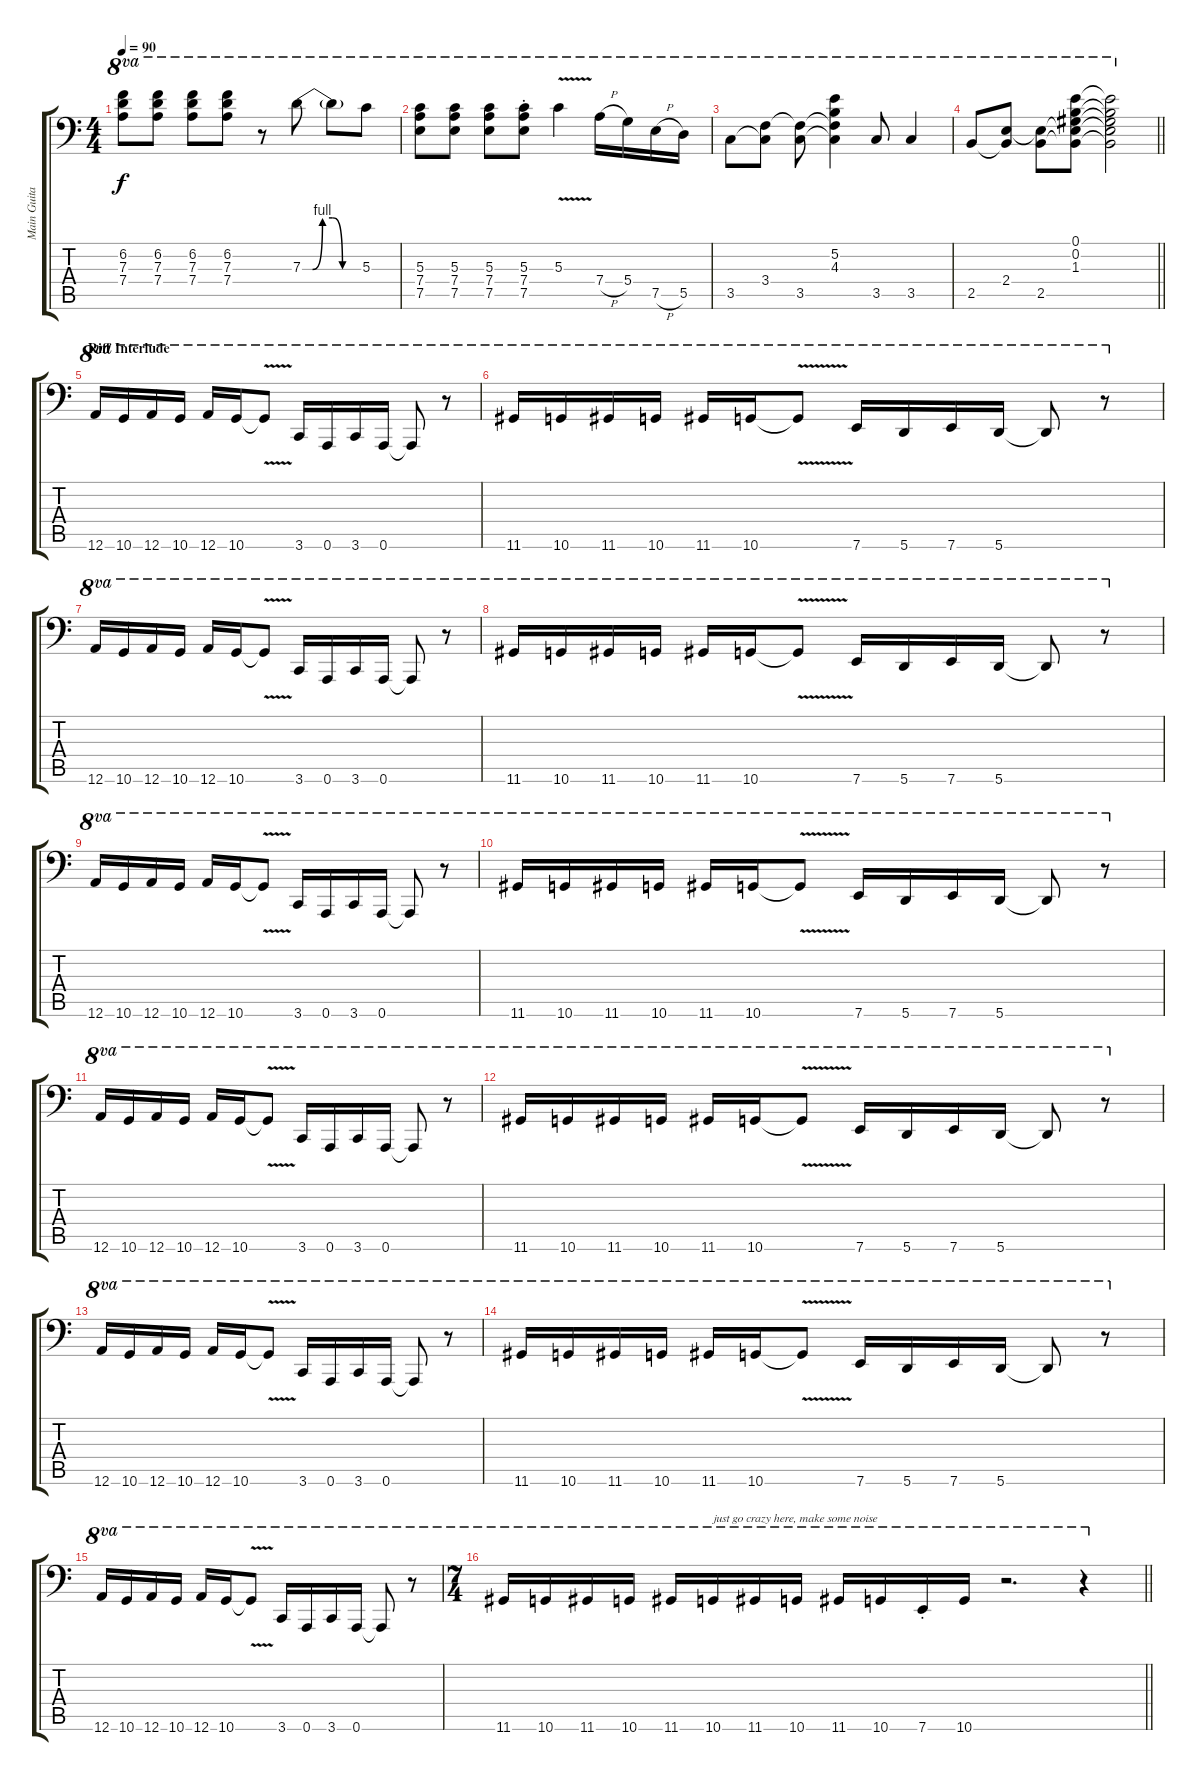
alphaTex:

\track ("Main Guitar - Josh Homme" "Main Guita") {instrument overdrivenguitar}
\staff {score tabs}
\tuning (E4 B3 G3 D3 A2 A1) {hide}
\ts (4 4)
\tempo 90
\clef f4
\ks c
(6.2 7.3 7.4).8{ot 8va dy f} (6.2 7.3 7.4).8{ot 8va} (6.2 7.3 7.4).8{ot 8va} (6.2 7.3 7.4).8{ot 8va} r.8{ot 8va} 7.3{be (custom 0 0 10 0 20 4 30 4 40 0 60 0)}.8{ot 8va} 7.3{t}.8{ot 8va} 5.3.8{ot 8va} |
(5.3 7.4 7.5).8{ot 8va} (5.3 7.4 7.5).8{ot 8va} (5.3 7.4 7.5).8{ot 8va} (5.3 7.4{st} 7.5{st}).8{ot 8va} 5.3{v}.4{ot 8va} 7.4{h}.16{ot 8va} 5.4.16{ot 8va} 7.5{h}.16{ot 8va} 5.5.16{ot 8va} |
3.5.8{ot 8va} (3.4 3.5{t}).8{ot 8va} (3.4{t} 3.5).8{ot 8va} (5.2 4.3 3.4{t} 3.5{t}).4{ot 8va} 3.5.8{ot 8va} 3.5.4{ot 8va} |
\barLineRight lightlight
2.5.8{ot 8va} (2.4 2.5{t}).8{ot 8va} (2.4{t} 2.5).8{ot 8va} (0.1 0.2 1.3 2.4{t} 2.5{t}).8{ot 8va} (0.1{t} 0.2{t} 1.3{t} 2.4{t} 2.5{t}).2{ot 8va} |
\section ("" "Riff Interlude")
12.6.16{ot 8va} 10.6.16{ot 8va} 12.6.16{ot 8va} 10.6.16{ot 8va} 12.6.16{ot 8va} 10.6.16{ot 8va} 10.6{v t}.8{ot 8va} 3.6.16{ot 8va} 0.6.16{ot 8va} 3.6.16{ot 8va} 0.6.16{ot 8va} 0.6{t}.8{ot 8va} r.8{ot 8va} |
11.6.16{ot 8va} 10.6.16{ot 8va} 11.6.16{ot 8va} 10.6.16{ot 8va} 11.6.16{ot 8va} 10.6.16{ot 8va} 10.6{v t}.8{ot 8va} 7.6.16{ot 8va} 5.6.16{ot 8va} 7.6.16{ot 8va} 5.6.16{ot 8va} 5.6{t}.8{ot 8va} r.8{ot 8va} |
12.6.16{ot 8va} 10.6.16{ot 8va} 12.6.16{ot 8va} 10.6.16{ot 8va} 12.6.16{ot 8va} 10.6.16{ot 8va} 10.6{v t}.8{ot 8va} 3.6.16{ot 8va} 0.6.16{ot 8va} 3.6.16{ot 8va} 0.6.16{ot 8va} 0.6{t}.8{ot 8va} r.8{ot 8va} |
11.6.16{ot 8va} 10.6.16{ot 8va} 11.6.16{ot 8va} 10.6.16{ot 8va} 11.6.16{ot 8va} 10.6.16{ot 8va} 10.6{v t}.8{ot 8va} 7.6.16{ot 8va} 5.6.16{ot 8va} 7.6.16{ot 8va} 5.6.16{ot 8va} 5.6{t}.8{ot 8va} r.8{ot 8va} |
12.6.16{ot 8va} 10.6.16{ot 8va} 12.6.16{ot 8va} 10.6.16{ot 8va} 12.6.16{ot 8va} 10.6.16{ot 8va} 10.6{v t}.8{ot 8va} 3.6.16{ot 8va} 0.6.16{ot 8va} 3.6.16{ot 8va} 0.6.16{ot 8va} 0.6{t}.8{ot 8va} r.8{ot 8va} |
11.6.16{ot 8va} 10.6.16{ot 8va} 11.6.16{ot 8va} 10.6.16{ot 8va} 11.6.16{ot 8va} 10.6.16{ot 8va} 10.6{v t}.8{ot 8va} 7.6.16{ot 8va} 5.6.16{ot 8va} 7.6.16{ot 8va} 5.6.16{ot 8va} 5.6{t}.8{ot 8va} r.8{ot 8va} |
12.6.16{ot 8va} 10.6.16{ot 8va} 12.6.16{ot 8va} 10.6.16{ot 8va} 12.6.16{ot 8va} 10.6.16{ot 8va} 10.6{v t}.8{ot 8va} 3.6.16{ot 8va} 0.6.16{ot 8va} 3.6.16{ot 8va} 0.6.16{ot 8va} 0.6{t}.8{ot 8va} r.8{ot 8va} |
11.6.16{ot 8va} 10.6.16{ot 8va} 11.6.16{ot 8va} 10.6.16{ot 8va} 11.6.16{ot 8va} 10.6.16{ot 8va} 10.6{v t}.8{ot 8va} 7.6.16{ot 8va} 5.6.16{ot 8va} 7.6.16{ot 8va} 5.6.16{ot 8va} 5.6{t}.8{ot 8va} r.8{ot 8va} |
12.6.16{ot 8va} 10.6.16{ot 8va} 12.6.16{ot 8va} 10.6.16{ot 8va} 12.6.16{ot 8va} 10.6.16{ot 8va} 10.6{v t}.8{ot 8va} 3.6.16{ot 8va} 0.6.16{ot 8va} 3.6.16{ot 8va} 0.6.16{ot 8va} 0.6{t}.8{ot 8va} r.8{ot 8va} |
11.6.16{ot 8va} 10.6.16{ot 8va} 11.6.16{ot 8va} 10.6.16{ot 8va} 11.6.16{ot 8va} 10.6.16{ot 8va} 10.6{v t}.8{ot 8va} 7.6.16{ot 8va} 5.6.16{ot 8va} 7.6.16{ot 8va} 5.6.16{ot 8va} 5.6{t}.8{ot 8va} r.8{ot 8va} |
12.6.16{ot 8va} 10.6.16{ot 8va} 12.6.16{ot 8va} 10.6.16{ot 8va} 12.6.16{ot 8va} 10.6.16{ot 8va} 10.6{v t}.8{ot 8va} 3.6.16{ot 8va} 0.6.16{ot 8va} 3.6.16{ot 8va} 0.6.16{ot 8va} 0.6{t}.8{ot 8va} r.8{ot 8va} |
\ts (7 4)
\barLineRight lightlight
11.6.16{ot 8va} 10.6.16{ot 8va} 11.6.16{ot 8va} 10.6.16{ot 8va} 11.6.16{ot 8va} 10.6.16{ot 8va txt "just go crazy here, make some noise"} 11.6.16{ot 8va} 10.6.16{ot 8va} 11.6.16{ot 8va} 10.6.16{ot 8va} 7.6{st}.16{ot 8va} 10.6.16{ot 8va} r.2{d ot 8va} r.4{ot 8va}
